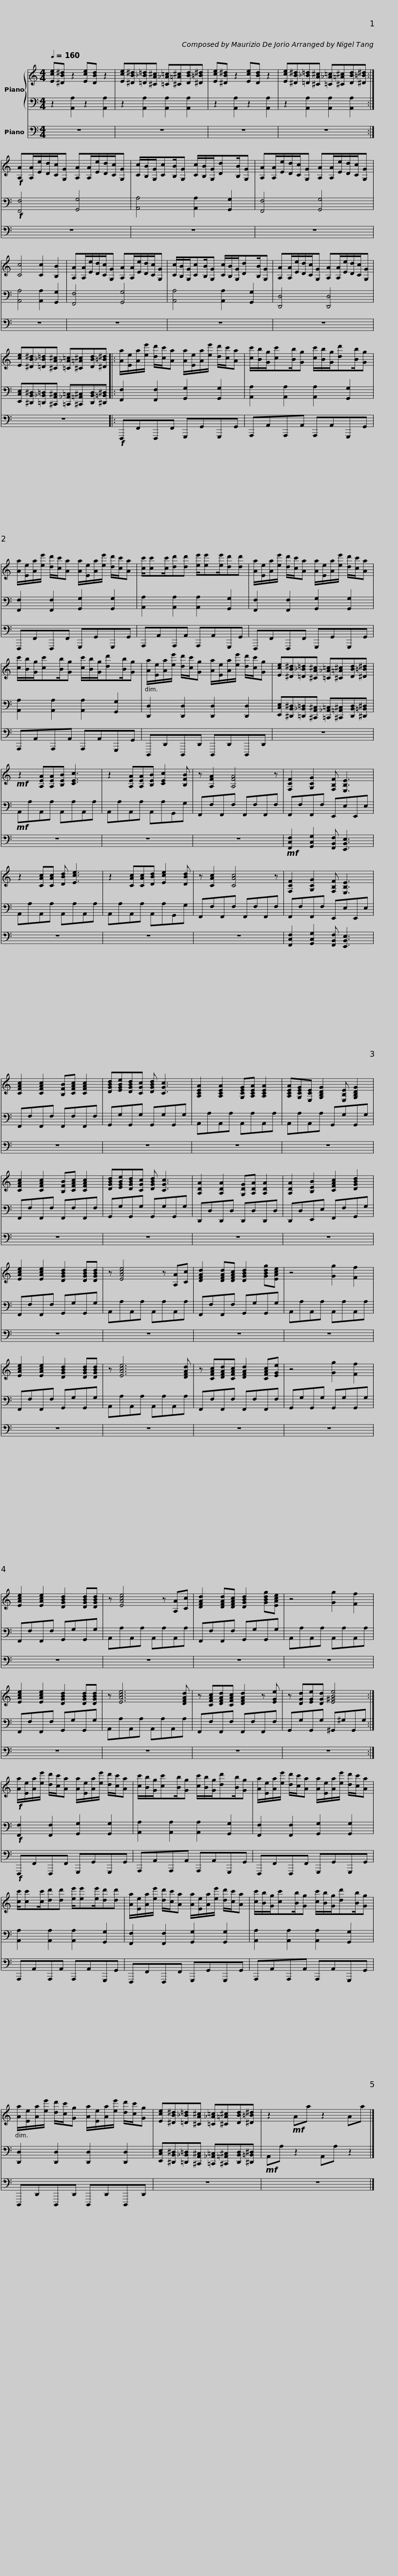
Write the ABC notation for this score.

X:1
%%score { 1 | 2 } 3
L:1/8
Q:1/4=160
M:4/4
I:linebreak $
K:C
V:1 treble
V:2 bass
V:3 bass
V:1
 [Ece][^DB^d] z2 [Ece][DBd] z2 | [Ece][^DB^d][=D_B=d][^CA^c] [=C_A=c][^C=A^c][DBd][^D=B^d] | [Ece][^DB^d] z2 [Ece][DBd] z2 | [Ece][^DB^d][=D_B=d][^CA^c] [=C_A=c][^C=A^c][DBd][^D=B^d] :|$!f! [A,A][A,A]/[Ee]/[Dd]/[Cc]/[G,G] [A,A][A,A]/[Ee]/[Dd]/[Cc]/[G,G] | %5
 [Cc]/[B,B]/[G,G]/[Cc][B,B]/[G,G] [Cc]/[B,B]/[G,G]/[Dd][B,B]/[G,G] |$ [A,A][A,A]/[Ee]/[Dd]/[Cc]/[G,G] [A,A][A,A]/[Ee]/[Dd]/[Cc]/[G,G] | [Cc]4 [Cc]2 [B,B]2 |$ [A,A][A,A]/[Ee]/[Dd]/[Cc]/[G,G] [A,A][A,A]/[Ee]/[Dd]/[Cc]/[G,G] | [Cc]/[B,B]/[G,G]/[Cc][B,B]/[G,G] [Cc]/[B,B]/[G,G]/[Dd][B,B]/[G,G] |$ %10
 [A,A][A,A]/[Ee]/[Dd]/[Cc]/[G,G] [A,A][A,A]/[Ee]/[Dd]/[Cc]/[G,G] | [Ece][^DB^d][=D_B=d][^CA^c] [=C_A=c][^C=A^c][DBd][^D=B^d] |:$ [Aa]/[Ee]/[Aa]/[ee']/ [dd']/[cc']/[Aa] [Aa]/[Ee]/[Aa]/[ee']/ [dd']/[cc']/[Aa] | [cc']/[Bb]/[Gg]/[cc'][Bb]/[Gg] [cc']/[Bb]/[Gg]/[dd'][Bb]/[Gg] |$ [Aa]/[Ee]/[Aa]/[ee']/ [dd']/[cc']/[Aa] [Aa]/[Ee]/[Aa]/[ee']/ [dd']/[cc']/[Aa] | %15
 [cc']/[cc'][cc']/[dd'][dd'] [ee']/[ee'][ee']/[dd'][dd'] |$ [Aa]/[Ee]/[Aa]/[ee']/ [dd']/[cc']/[Aa] [Aa]/[Ee]/[Aa]/[ee']/ [dd']/[cc']/[Aa] | [cc']/[Bb]/[Gg]/[cc'][Bb]/[Gg] [cc']/[Bb]/[Gg]/[dd'][Bb]/[Gg] |$ [Aa]/[Ee]/[Aa]/[ee']/ [dd']/[cc']/[Gg] [Aa]/[Ee]/[Aa]/[ee']/ [dd']/[cc']/[Gg] | [Ece][^DB^d][=D_B=d][^CA^c] [=C_A=c][^C=A^c][DBd][^D=B^d] |$ %20
!mf! z2 [A,EA][A,EA][B,EB] [CEc]3 | z2 [A,EA][A,EA][B,EB] [CEc]2 [B,FB] | z [A,FA]2 [A,FA]4 z | [F,CF]2 [G,CG]2 [F,B,F] [E,B,E]3 |$ z2 [CAc][CAc] [DBd] [Ece]3 | %25
 z2 [CAc][CAc][DBd] [Ece]2 [DBd] | z [CAc]2 [CAc]4 z | [F,CF]2 [G,CG]2 [F,B,F] [E,B,E]3 |$ [CFAc]2 [CFAc]2 [B,FB][CFAc] [CFAc]2 | [DGBd][EGBe][DGBd][CGc] [DGBd] [CGc]3 | %30
 [A,CEA]2 [A,CEA]2 [G,CEG][A,CEA] [A,CEA]2 | [A,CEA][G,CEG][E,CE] [G,B,DG]2 [E,B,E] [G,B,DG]2 |$ [CFAc]2 [CFAc]2 [B,FB][CFAc] [CFAc]2 | [DGBd][EGBe][DGBd][CGc] [DGBd] [CGc]3 | [A,DA]2 [A,DA]2 [G,DG][A,DA] [A,DA]2 | %35
 [A,DA]2 [B,EB]2 [CFAc]2 [DGBd]2 |$ [EAce]2 [EAce]2 [DGBd]2 [DGBd][DGBd] | z [EAce]4 z [A,A][Cc] | [DFAd]2 [DFAd][DFAc] [DGBd]2 [GBdg][EAce] | z4 [Gg]2 [Ff]2 |$ %40
 [EAce]2 [EAce]2 [DGBd]2 [DGBd][DGBd] | z [EAce]6 [DFAd] | z [CFAc][DFAd][CFAc] [DFAd]2 [CFAc][EGe] | z4 [Gg]2 [Ff]2 |$ [EAce]2 [EAce]2 [DGBd]2 [DGBd][DGBd] | %45
 z [EAce]4 z [A,A][Cc] | [DFAd]2 [DFAd][DFAc] [DGBd]2 [GBdg][EAce] | z4 [Gg]2 [Ff]2 |$ [EAce]2 [EAce]2 [DGBd]2 [DGBd][DGBd] | z [EAce]6 [DFAd] | %50
 z [CFAc][DFAd][CFAc] [DFAd]2 z [EGe] | z [DGd][EGe][DGd] [E^GBe]4 :|$!f! [Aa]/[Ee]/[Aa]/[ee']/ [dd']/[cc']/[Aa] [Aa]/[Ee]/[Aa]/[ee']/ [dd']/[cc']/[Aa] | [cc']/[Bb]/[Gg]/[cc'][Bb]/[Gg] [cc']/[Bb]/[Gg]/[dd'][Bb]/[Gg] |$ [Aa]/[Ee]/[Aa]/[ee']/ [dd']/[cc']/[Aa] [Aa]/[Ee]/[Aa]/[ee']/ [dd']/[cc']/[Aa] | %55
 [cc']/[cc'][cc']/[dd'][dd'] [ee']/[ee'][ee']/[dd'][dd'] |$ [Aa]/[Ee]/[Aa]/[ee']/ [dd']/[cc']/[Aa] [Aa]/[Ee]/[Aa]/[ee']/ [dd']/[cc']/[Aa] | [cc']/[Bb]/[Gg]/[cc'][Bb]/[Gg] [cc']/[Bb]/[Gg]/[dd'][Bb]/[Gg] |$ [Aa]/[Ee]/[Aa]/[ee']/ [dd']/[cc']/[Gg] [Aa]/[Ee]/[Aa]/[ee']/ [dd']/[cc']/[Gg] | [Ece][^DB^d][=D_B=d][^CA^c] [=C_A=c][^C=A^c][DBd][^D=B^d] |$ %60
 z2!mf! Aa z2 Aa |] %61
V:2
 z2 [A,,A,]2 z2 [A,,A,]2 | z2 [A,,A,]2 [A,,A,]2 [A,,A,]2 | z2 [A,,A,]2 z2 [A,,A,]2 | z2 [A,,A,]2 [A,,A,]2 [A,,A,]2 :|$!f! [F,,F,]4 [G,,G,]4 | %5
 [A,,A,]4 [A,,A,]2 [G,,G,]2 |$ [F,,F,]4 [G,,G,]4 | [A,,A,]4 [A,,A,]2 [G,,G,]2 |$ [F,,F,]4 [G,,G,]4 | [A,,A,]4 [A,,A,]2 [G,,G,]2 |$ %10
 [D,,D,]4 [D,,D,]4 | [E,,C,E,][^D,,B,,^D,][=D,,_B,,=D,][^C,,A,,^C,] [=C,,_A,,=C,][^C,,=A,,^C,][D,,B,,D,][^D,,=B,,^D,] |:$ [F,,F,]2 [F,,F,]2 [G,,G,]2 [G,,G,]2 | [A,,A,]2 [A,,A,]2 [A,,A,]2 [G,,G,]2 |$ [F,,F,]2 [F,,F,]2 [G,,G,]2 [G,,G,]2 | %15
 [A,,A,]2 [A,,A,]2 [A,,A,]2 [G,,G,]2 |$ [F,,F,]2 [F,,F,]2 [G,,G,]2 [G,,G,]2 | [A,,A,]2 [A,,A,]2 [A,,A,]2 [G,,G,]2 |$ [D,,D,]2 [D,,D,]2 [D,,D,]2 [D,,D,]2 | [E,,C,E,][^D,,B,,^D,][=D,,_B,,=D,][^C,,A,,^C,] [=C,,_A,,=C,][^C,,=A,,^C,][D,,B,,D,][^D,,=B,,^D,] |$ %20
!mf! A,,A,A,,A, A,,A,A,,A, | A,,A,A,,A, A,,A,G,,G, | F,,F,F,,F, F,,F,F,,F, | F,,F,F,,F, E,,E,E,,E, |$ A,,A,A,,A, A,,A,A,,A, | %25
 A,,A,A,,A, A,,A,G,,G, | F,,F,F,,F, F,,F,F,,F, | F,,F,F,,F, E,,E,E,,E, |$ F,,F,F,,F, F,,F,F,,F, | G,,G,G,,G, G,,G,G,,G, | %30
 A,,A,A,,A, A,,A,A,,A, | A,,A,A,,A, G,,G,G,,G, |$ F,,F,F,,F, F,,F,F,,F, | G,,G,G,,G, G,,G,G,,G, | D,,D,D,,D, D,,D,D,,D, | %35
 D,,D,E,,E, F,,F,G,,G, |$ F,,F,F,,F, G,,G,G,,G, | A,,A,A,,A, A,,A,A,,A, | F,,F,F,,F, G,,G,G,,G, | A,,A,A,,A, A,,A,A,,A, |$ %40
 F,,F,F,,F, G,,G,G,,G, | A,,A,A,,A, A,,A,A,,A, | F,,F,F,,F, F,,F,F,,F, | G,,G,G,,G, G,,G,G,,G, |$ F,,F,F,,F, G,,G,G,,G, | %45
 A,,A,A,,A, A,,A,A,,A, | F,,F,F,,F, G,,G,G,,G, | A,,A,A,,A, A,,A,A,,A, |$ F,,F,F,,F, G,,G,G,,G, | A,,A,A,,A, A,,A,A,,A, | %50
 F,,F,F,,F, F,,F,F,,F, | G,,G,G,,G, ^G,,^G,G,,G, :|$!f! [F,,F,]2 [F,,F,]2 [G,,G,]2 [G,,G,]2 | [A,,A,]2 [A,,A,]2 [A,,A,]2 [G,,G,]2 |$ [F,,F,]2 [F,,F,]2 [G,,G,]2 [G,,G,]2 | %55
 [A,,A,]2 [A,,A,]2 [A,,A,]2 [G,,G,]2 |$ [F,,F,]2 [F,,F,]2 [G,,G,]2 [G,,G,]2 | [A,,A,]2 [A,,A,]2 [A,,A,]2 [G,,G,]2 |$ [D,,D,]2 [D,,D,]2 [D,,D,]2 [D,,D,]2 | [E,,C,E,][^D,,B,,^D,][=D,,_B,,=D,][^C,,A,,^C,] [=C,,_A,,=C,][^C,,=A,,^C,][D,,B,,D,][^D,,=B,,^D,] |$ %60
!mf! A,,A, z2 A,,A, z2 |] %61
V:3
 z8 | z8 | z8 | z8 :|$ z8 | %5
 z8 |$ z8 | z8 |$ z8 | z8 |$ %10
 z8 | z8 |:$!f! F,,,F,,F,,,F,, G,,,G,,G,,,G,, | A,,,A,,A,,,A,, A,,,A,,G,,,G,, |$ F,,,F,,F,,,F,, G,,,G,,G,,,G,, | %15
 A,,,A,,A,,,A,, A,,,A,,G,,,G,, |$ F,,,F,,F,,,F,, G,,,G,,G,,,G,, | A,,,A,,A,,,A,, A,,,A,,G,,,G,, |$ D,,,D,,D,,,D,, D,,,D,,D,,,D,, | z8 |$ %20
 z8 | z8 | z8 |!mf! [F,,C,F,]2 [G,,C,G,]2 [F,,B,,F,] [E,,B,,E,]3 |$ z8 | %25
 z8 | z8 | [F,,C,F,]2 [G,,C,G,]2 [F,,B,,F,] [E,,B,,E,]3 |$ z8 | z8 | %30
 z8 | z8 |$ z8 | z8 | z8 | %35
 z8 |$ z8 | z8 | z8 | z8 |$ %40
 z8 | z8 | z8 | z8 |$ z8 | %45
 z8 | z8 | z8 |$ z8 | z8 | %50
 z8 | z8 :|$!f! F,,,F,,F,,,F,, G,,,G,,G,,,G,, | A,,,A,,A,,,A,, A,,,A,,G,,,G,, |$ F,,,F,,F,,,F,, G,,,G,,G,,,G,, | %55
 A,,,A,,A,,,A,, A,,,A,,G,,,G,, |$ F,,,F,,F,,,F,, G,,,G,,G,,,G,, | A,,,A,,A,,,A,, A,,,A,,G,,,G,, |$ D,,,D,,D,,,D,, D,,,D,,D,,,D,, | z8 |$ %60
 z8 |] %61
